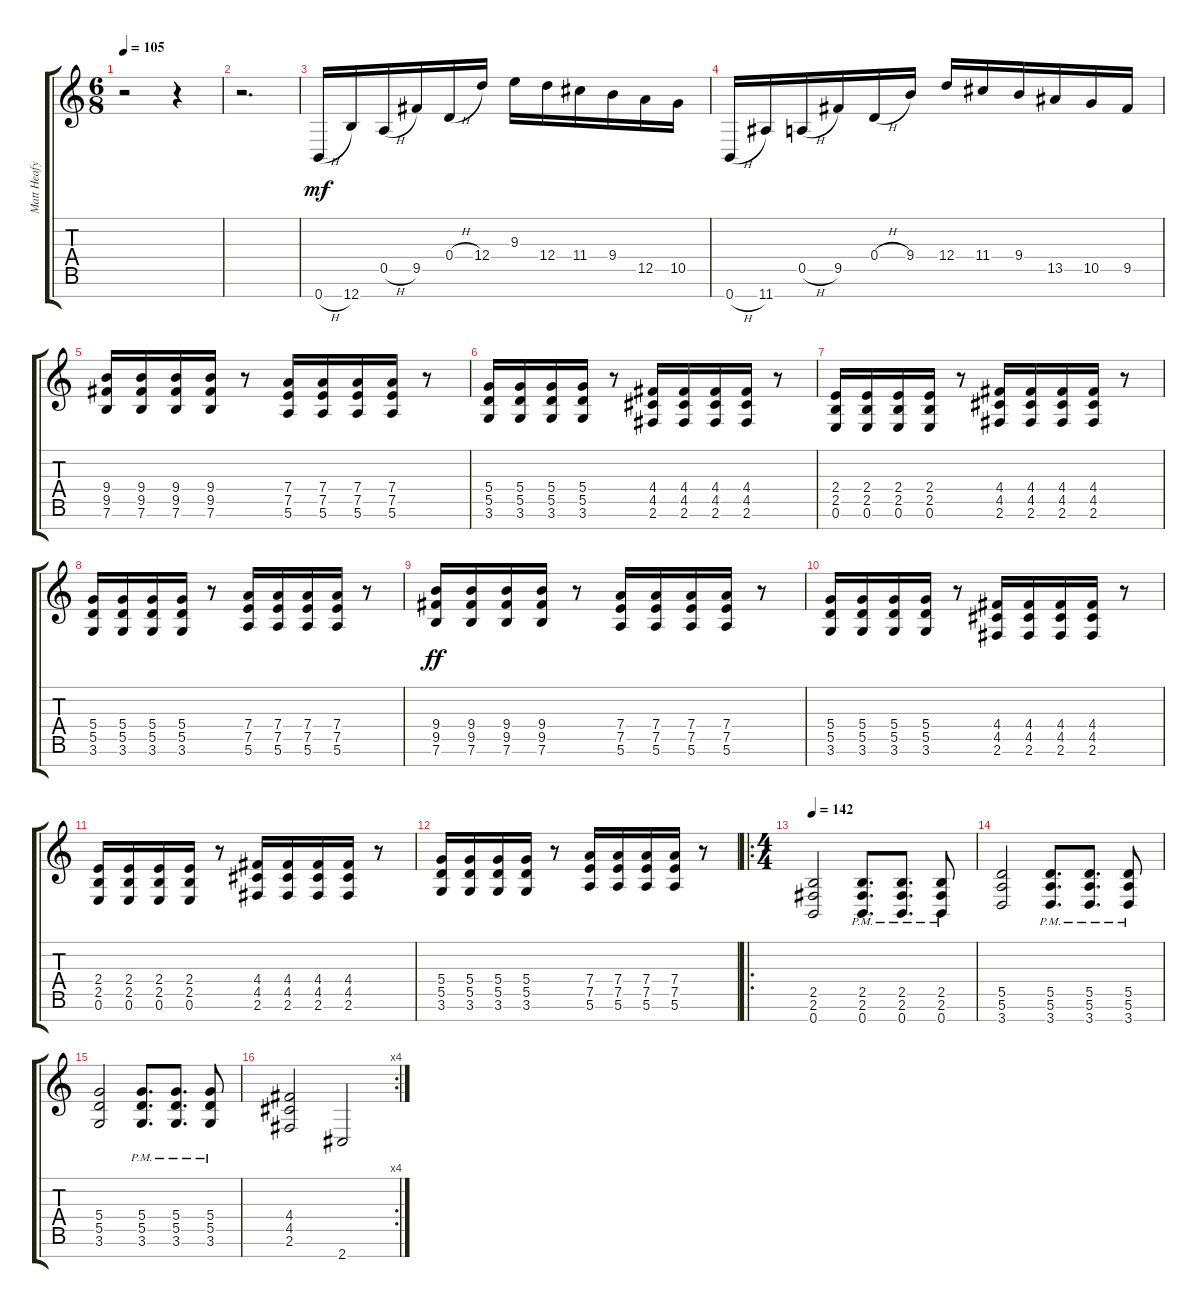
\track ("Matt Heafy" "Matt Heafy") {instrument distortionguitar}
\staff {score tabs}
\tuning (E4 B3 G3 D3 A2 E2 B1) {hide}
\ts (6 8)
\tempo 105
\clef g2
\ks c
r.2{dy mf} r.4 |
r.2{d} |
0.7{h}.16 12.7.16 0.5{h}.16 9.5.16 0.4{h}.16 12.4.16 9.3.16 12.4.16 11.4.16 9.4.16 12.5.16 10.5.16 |
0.7{h}.16 11.7.16 0.5{h}.16 9.5.16 0.4{h}.16 9.4.16 12.4.16 11.4.16 9.4.16 13.5.16 10.5.16 9.5.16 |
(9.4 9.5 7.6).16 (9.4 9.5 7.6).16 (9.4 9.5 7.6).16 (9.4 9.5 7.6).16 r.8 (7.4 7.5 5.6).16 (7.4 7.5 5.6).16 (7.4 7.5 5.6).16 (7.4 7.5 5.6).16 r.8 |
(5.4 5.5 3.6).16 (5.4 5.5 3.6).16 (5.4 5.5 3.6).16 (5.4 5.5 3.6).16 r.8 (4.4 4.5 2.6).16 (4.4 4.5 2.6).16 (4.4 4.5 2.6).16 (4.4 4.5 2.6).16 r.8 |
(2.4 2.5 0.6).16 (2.4 2.5 0.6).16 (2.4 2.5 0.6).16 (2.4 2.5 0.6).16 r.8 (4.4 4.5 2.6).16 (4.4 4.5 2.6).16 (4.4 4.5 2.6).16 (4.4 4.5 2.6).16 r.8 |
(5.4 5.5 3.6).16 (5.4 5.5 3.6).16 (5.4 5.5 3.6).16 (5.4 5.5 3.6).16 r.8 (7.4 7.5 5.6).16 (7.4 7.5 5.6).16 (7.4 7.5 5.6).16 (7.4 7.5 5.6).16 r.8 |
(9.4 9.5 7.6).16{dy ff} (9.4 9.5 7.6).16 (9.4 9.5 7.6).16 (9.4 9.5 7.6).16 r.8 (7.4 7.5 5.6).16 (7.4 7.5 5.6).16 (7.4 7.5 5.6).16 (7.4 7.5 5.6).16 r.8 |
(5.4 5.5 3.6).16 (5.4 5.5 3.6).16 (5.4 5.5 3.6).16 (5.4 5.5 3.6).16 r.8 (4.4 4.5 2.6).16 (4.4 4.5 2.6).16 (4.4 4.5 2.6).16 (4.4 4.5 2.6).16 r.8 |
(2.4 2.5 0.6).16 (2.4 2.5 0.6).16 (2.4 2.5 0.6).16 (2.4 2.5 0.6).16 r.8 (4.4 4.5 2.6).16 (4.4 4.5 2.6).16 (4.4 4.5 2.6).16 (4.4 4.5 2.6).16 r.8 |
(5.4 5.5 3.6).16 (5.4 5.5 3.6).16 (5.4 5.5 3.6).16 (5.4 5.5 3.6).16 r.8 (7.4 7.5 5.6).16 (7.4 7.5 5.6).16 (7.4 7.5 5.6).16 (7.4 7.5 5.6).16 r.8 |
\ro
\ts (4 4)
\tempo 142
(2.5 2.6 0.7).2 (2.5{pm} 2.6{pm} 0.7{pm}).8{d} (2.5{pm} 2.6{pm} 0.7{pm}).8{d} (2.5{pm} 2.6{pm} 0.7{pm}).8 |
(5.5 5.6 3.7).2 (5.5{pm} 5.6{pm} 3.7{pm}).8{d} (5.5{pm} 5.6{pm} 3.7{pm}).8{d} (5.5{pm} 5.6{pm} 3.7{pm}).8 |
(5.4 5.5 3.6).2 (5.4{pm} 5.5{pm} 3.6{pm}).8{d} (5.4{pm} 5.5{pm} 3.6{pm}).8{d} (5.4{pm} 5.5{pm} 3.6{pm}).8 |
\rc 4
(4.4 4.5 2.6).2 2.7.2
